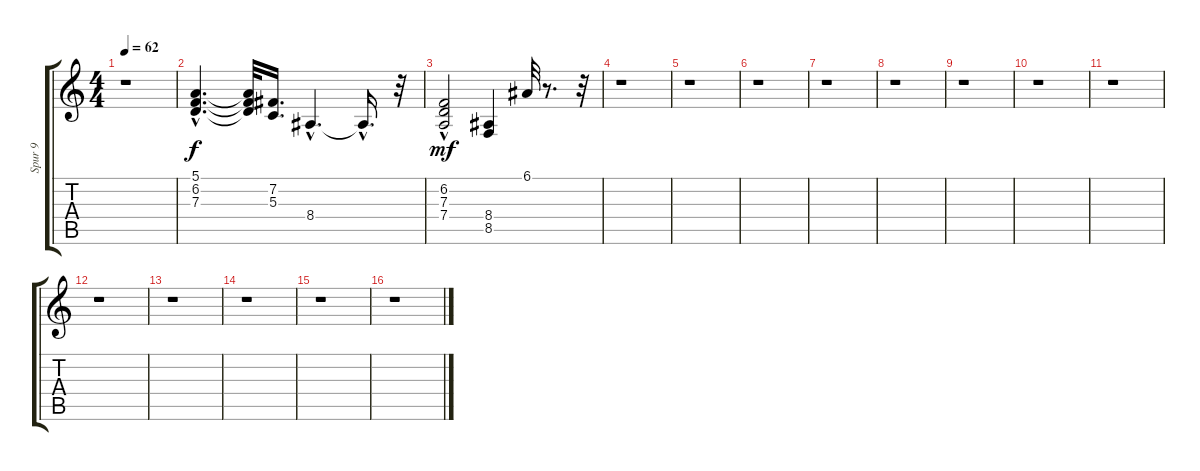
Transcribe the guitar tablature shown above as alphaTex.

\track ("Spur 9" "Spur 9") {instrument synthvoice}
\staff {score tabs}
\tuning (E4 B3 G3 D3 A2 E2) {hide}
\ts (4 4)
\tempo 62
\clef g2
\ks c
r.1{dy f instrument synthvoice} |
(5.1{hac} 6.2{hac} 7.3{hac}).4{d} (5.1{t} 6.2{t} 7.3{t}).32 (7.2 5.3).16{d} 8.4{hac}.4{d} 8.4{hac t}.16{d} r.32 |
(6.2 7.3{hac} 7.4).2{dy mf} (8.4 8.5).4 6.1.32 r.8{d} r.32 |
r.1 |
r.1 |
r.1 |
r.1 |
r.1 |
r.1 |
r.1 |
r.1 |
r.1 |
r.1 |
r.1 |
r.1 |
r.1
